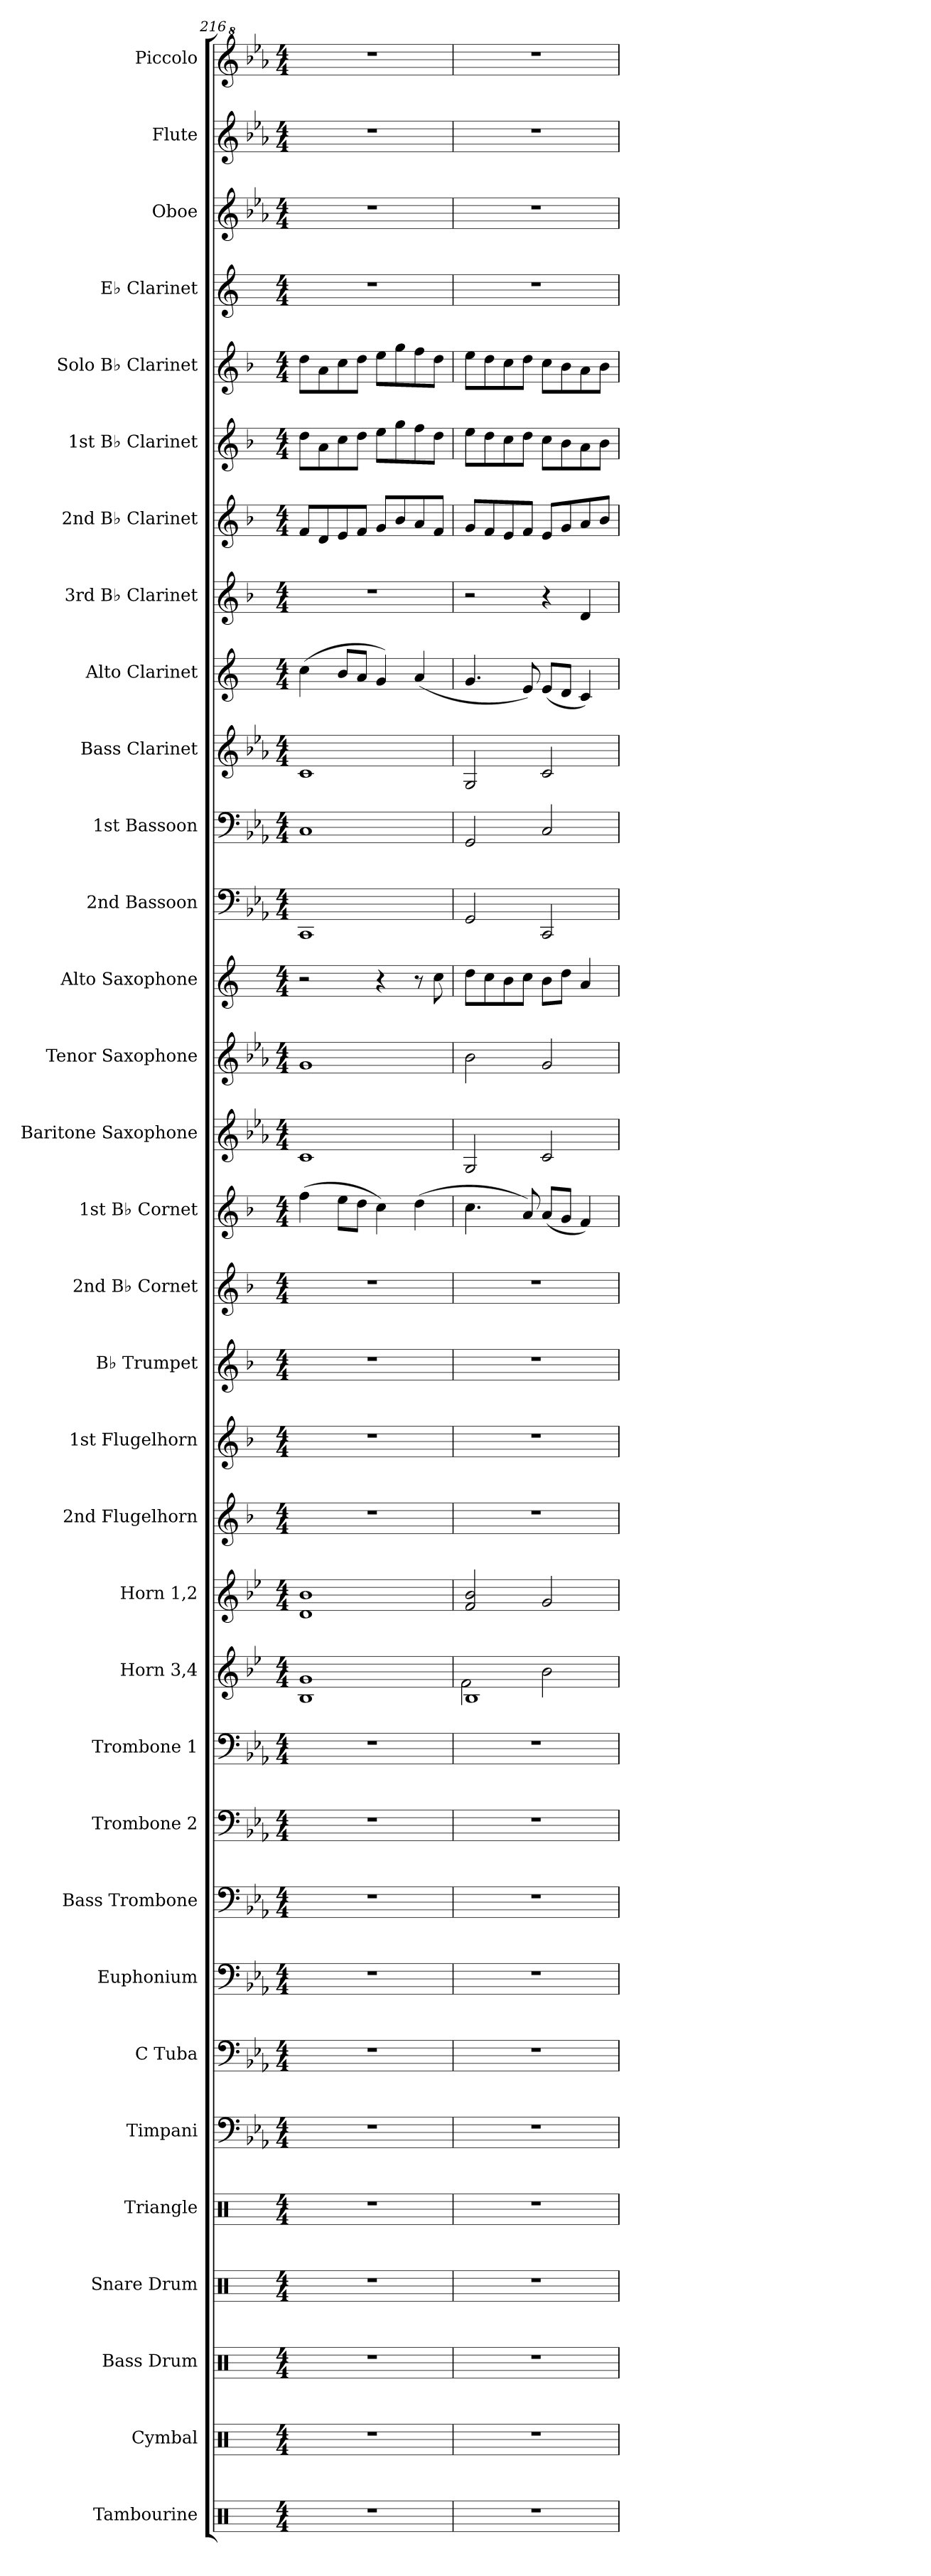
**kern	**kern	**kern	**kern	**kern	**kern	**kern	**kern	**kern	**kern	**kern	**kern	**kern	**kern	**kern	**kern	**kern	**kern	**kern	**kern	**kern	**kern	**kern	**kern	**kern	**kern	**kern	**kern	**kern	**kern	**kern	**kern	**kern
*part33	*part32	*part31	*part30	*part29	*part28	*part27	*part26	*part25	*part24	*part23	*part22	*part21	*part20	*part19	*part18	*part17	*part16	*part15	*part14	*part13	*part12	*part11	*part10	*part9	*part8	*part7	*part6	*part5	*part4	*part3	*part2	*part1
*staff33	*staff32	*staff31	*staff30	*staff29	*staff28	*staff27	*staff26	*staff25	*staff24	*staff23	*staff22	*staff21	*staff20	*staff19	*staff18	*staff17	*staff16	*staff15	*staff14	*staff13	*staff12	*staff11	*staff10	*staff9	*staff8	*staff7	*staff6	*staff5	*staff4	*staff3	*staff2	*staff1
*I"Tambourine	*I"Cymbal	*I"Bass Drum	*I"Snare Drum	*I"Triangle	*I"Timpani	*I"C Tuba	*I"Euphonium	*I"Bass Trombone	*I"Trombone 2	*I"Trombone 1	*I"Horn 3,4	*I"Horn 1,2	*I"2nd Flugelhorn	*I"1st Flugelhorn	*I"B♭ Trumpet	*I"2nd B♭ Cornet	*I"1st B♭ Cornet	*I"Baritone Saxophone	*I"Tenor Saxophone	*I"Alto Saxophone	*I"2nd Bassoon	*I"1st Bassoon	*I"Bass Clarinet	*I"Alto Clarinet	*I"3rd B♭ Clarinet	*I"2nd B♭ Clarinet	*I"1st B♭ Clarinet	*I"Solo B♭ Clarinet	*I"E♭ Clarinet	*I"Oboe	*I"Flute	*I"Piccolo
*I'Tamb.	*I'Cym.	*I'B. Dr.	*I'Sn. Dr.	*I'Trgl.	*I'Timp.	*I'C Tu.	*I'Eu.	*I'B. Trb.	*I'Trb. 2	*I'Trb. 1	*I'Hn. 3,4	*I'Hn. 1,2	*I'2nd Flghn.	*I'1st Flghn.	*I'B♭ Tpt.	*I'2nd B♭ Cnt.	*I'1st B♭ Cnt.	*I'Bar. Sax.	*I'T. Sax.	*I'A. Sax.	*I'2nd Bsn.	*I'1st Bsn.	*I'B. Cl.	*I'A. Cl.	*I'3rd B♭ Cl.	*I'2nd B♭ Cl.	*I'1st B♭ Cl.	*I'Solo B♭ Cl.	*I'E♭ Cl.	*I'Ob.	*I'Fl.	*I'Picc.
*clefX	*clefX	*clefX	*clefX	*clefX	*clefF4	*clefF4	*clefF4	*clefF4	*clefF4	*clefF4	*clefG2	*clefG2	*clefG2	*clefG2	*clefG2	*clefG2	*clefG2	*clefG2	*clefG2	*clefG2	*clefF4	*clefF4	*clefG2	*clefG2	*clefG2	*clefG2	*clefG2	*clefG2	*clefG2	*clefG2	*clefG2	*clefG^2
*	*	*	*	*	*	*	*	*	*	*	*ITrd4c7	*ITrd4c7	*ITrd1c2	*ITrd1c2	*ITrd1c2	*ITrd1c2	*ITrd1c2	*ITrd12c21	*ITrd8c14	*ITrd5c9	*	*	*ITrd8c14	*ITrd5c9	*ITrd1c2	*ITrd1c2	*ITrd1c2	*ITrd1c2	*ITrd-2c-3	*	*	*ITrd-7c-12
*k[]	*k[]	*k[]	*k[]	*k[]	*k[b-e-a-]	*k[b-e-a-]	*k[b-e-a-]	*k[b-e-a-]	*k[b-e-a-]	*k[b-e-a-]	*k[b-e-a-]	*k[b-e-a-]	*k[b-e-a-]	*k[b-e-a-]	*k[b-e-a-]	*k[b-e-a-]	*k[b-e-a-]	*k[b-e-a-]	*k[b-e-a-]	*k[b-e-a-]	*k[b-e-a-]	*k[b-e-a-]	*k[b-e-a-]	*k[b-e-a-]	*k[b-e-a-]	*k[b-e-a-]	*k[b-e-a-]	*k[b-e-a-]	*k[b-e-a-]	*k[b-e-a-]	*k[b-e-a-]	*k[b-e-a-]
*C:	*C:	*C:	*C:	*C:	*E-:	*E-:	*E-:	*E-:	*E-:	*E-:	*E-:	*E-:	*E-:	*E-:	*E-:	*E-:	*E-:	*E-:	*E-:	*E-:	*E-:	*E-:	*E-:	*E-:	*E-:	*E-:	*E-:	*E-:	*E-:	*E-:	*E-:	*E-:
*M4/4	*M4/4	*M4/4	*M4/4	*M4/4	*M4/4	*M4/4	*M4/4	*M4/4	*M4/4	*M4/4	*M4/4	*M4/4	*M4/4	*M4/4	*M4/4	*M4/4	*M4/4	*M4/4	*M4/4	*M4/4	*M4/4	*M4/4	*M4/4	*M4/4	*M4/4	*M4/4	*M4/4	*M4/4	*M4/4	*M4/4	*M4/4	*M4/4
=216	=216	=216	=216	=216	=216	=216	=216	=216	=216	=216	=216	=216	=216	=216	=216	=216	=216	=216	=216	=216	=216	=216	=216	=216	=216	=216	=216	=216	=216	=216	=216	=216
1r	1r	1r	1r	1r	1r	1r	1r	1r	1r	1r	1E- 1c	1G 1e-	1r	1r	1r	1r	(4ee-\	1C	1G	2r	1CC	1C	1C	(4e-\	1r	8e-/L	8cc\L	8cc\L	1r	1r	1r	1r
.	.	.	.	.	.	.	.	.	.	.	.	.	.	.	.	.	.	.	.	.	.	.	.	.	.	8c/	8g\	8g\	.	.	.	.
.	.	.	.	.	.	.	.	.	.	.	.	.	.	.	.	.	8dd\L	.	.	.	.	.	.	8d/L	.	8d/	8b-\	8b-\	.	.	.	.
.	.	.	.	.	.	.	.	.	.	.	.	.	.	.	.	.	8cc\J	.	.	.	.	.	.	8c/J	.	8e-/J	8cc\J	8cc\J	.	.	.	.
.	.	.	.	.	.	.	.	.	.	.	.	.	.	.	.	.	4b-\)	.	.	4r	.	.	.	4B-/)	.	8f/L	8dd\L	8dd\L	.	.	.	.
.	.	.	.	.	.	.	.	.	.	.	.	.	.	.	.	.	.	.	.	.	.	.	.	.	.	8a-/	8ff\	8ff\	.	.	.	.
.	.	.	.	.	.	.	.	.	.	.	.	.	.	.	.	.	(4cc\	.	.	8r	.	.	.	(4c/	.	8g/	8ee-\	8ee-\	.	.	.	.
.	.	.	.	.	.	.	.	.	.	.	.	.	.	.	.	.	.	.	.	8e-\	.	.	.	.	.	8e-/J	8cc\J	8cc\J	.	.	.	.
=217	=217	=217	=217	=217	=217	=217	=217	=217	=217	=217	=217	=217	=217	=217	=217	=217	=217	=217	=217	=217	=217	=217	=217	=217	=217	=217	=217	=217	=217	=217	=217	=217
*	*	*	*	*	*	*	*	*	*	*	*^	*	*	*	*	*	*	*	*	*	*	*	*	*	*	*	*	*	*	*	*	*
1r	1r	1r	1r	1r	1r	1r	1r	1r	1r	1r	1E-	2B-\	2B-/ 2e-/	1r	1r	1r	1r	4.b-\	2GG/	2B-\	8f\L	2GG/	2GG/	2GG/	4.B-/	2r	8f/L	8dd\L	8dd\L	1r	1r	1r	1r
.	.	.	.	.	.	.	.	.	.	.	.	.	.	.	.	.	.	.	.	.	8e-\	.	.	.	.	.	8e-/	8cc\	8cc\	.	.	.	.
.	.	.	.	.	.	.	.	.	.	.	.	.	.	.	.	.	.	.	.	.	8d\	.	.	.	.	.	8d/	8b-\	8b-\	.	.	.	.
.	.	.	.	.	.	.	.	.	.	.	.	.	.	.	.	.	.	8g/)	.	.	8e-\J	.	.	.	8G/)	.	8e-/J	8cc\J	8cc\J	.	.	.	.
.	.	.	.	.	.	.	.	.	.	.	.	2e-\	2c/	.	.	.	.	(8g/L	2C/	2G/	8d\L	2CC/	2C/	2C/	(8G/L	4r	8d/L	8b-\L	8b-\L	.	.	.	.
.	.	.	.	.	.	.	.	.	.	.	.	.	.	.	.	.	.	8f/J	.	.	8f\J	.	.	.	8F/J	.	8f/	8a-\	8a-\	.	.	.	.
.	.	.	.	.	.	.	.	.	.	.	.	.	.	.	.	.	.	4e-/)	.	.	4c/	.	.	.	4E-/)	4c/	8g/	8g\	8g\	.	.	.	.
.	.	.	.	.	.	.	.	.	.	.	.	.	.	.	.	.	.	.	.	.	.	.	.	.	.	.	8a-/J	8a-\J	8a-\J	.	.	.	.
*	*	*	*	*	*	*	*	*	*	*	*v	*v	*	*	*	*	*	*	*	*	*	*	*	*	*	*	*	*	*	*	*	*	*
=	=	=	=	=	=	=	=	=	=	=	=	=	=	=	=	=	=	=	=	=	=	=	=	=	=	=	=	=	=	=	=	=
*-	*-	*-	*-	*-	*-	*-	*-	*-	*-	*-	*-	*-	*-	*-	*-	*-	*-	*-	*-	*-	*-	*-	*-	*-	*-	*-	*-	*-	*-	*-	*-	*-
